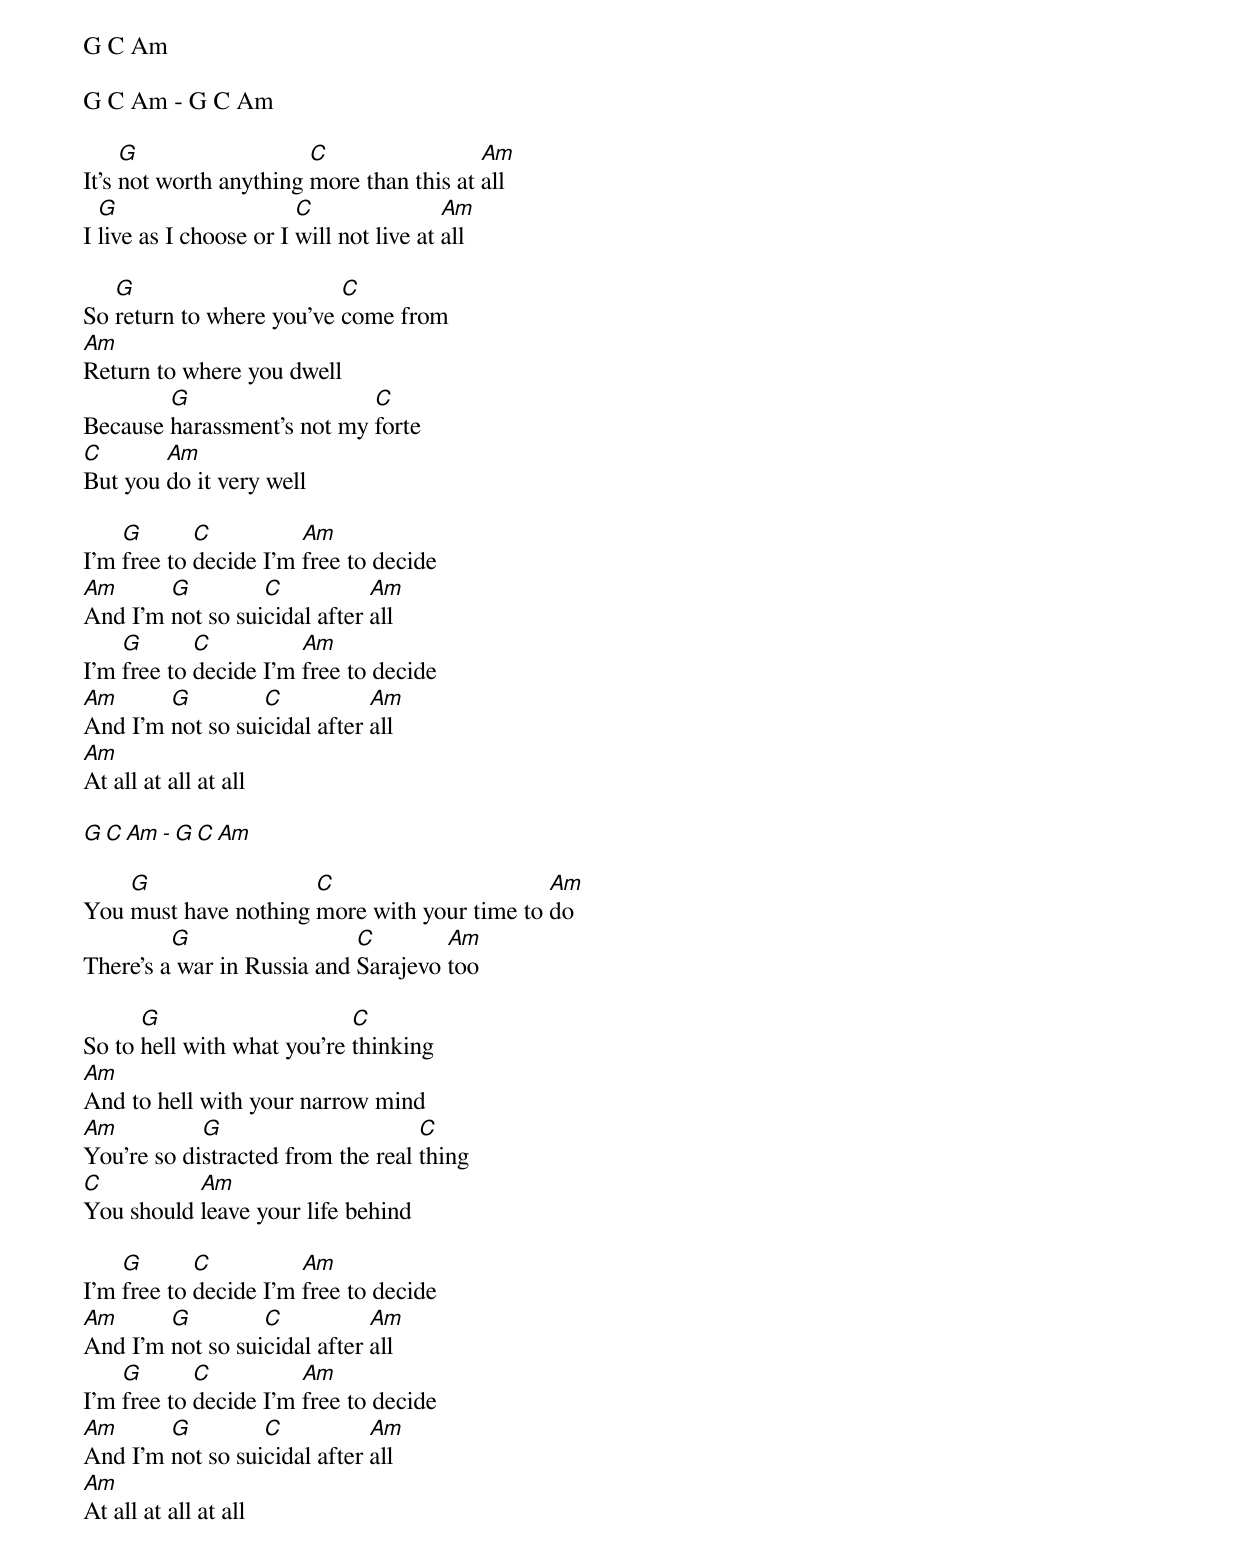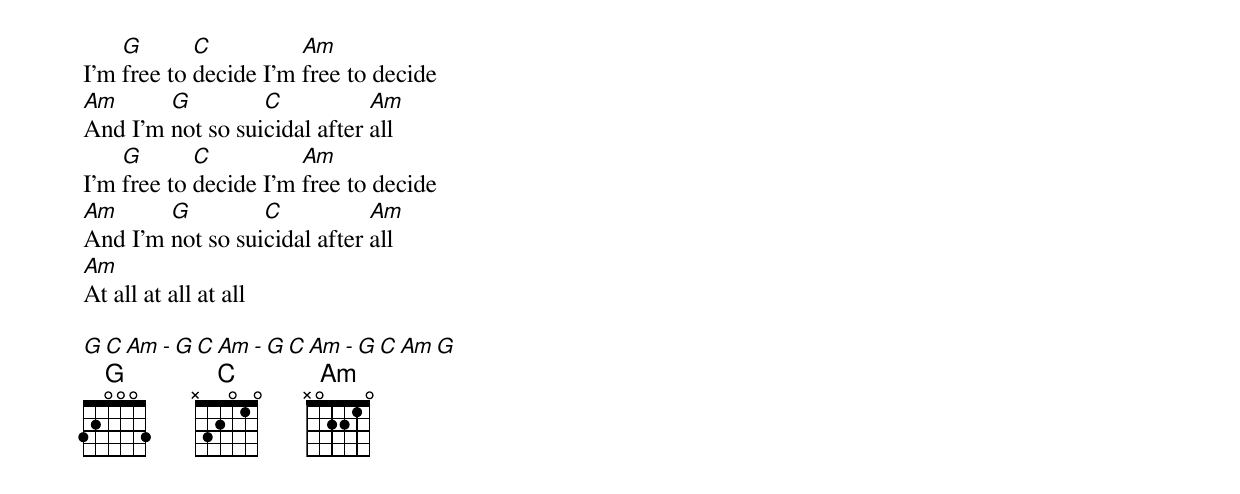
G C Am

G C Am - G C Am

     G                  C                 Am
It's not worth anything more than this at all
  G                     C                Am
I live as I choose or I will not live at all

   G                      C
So return to where you've come from
Am
Return to where you dwell
        G                   C
Because harassment's not my forte
C       Am
But you do it very well

    G       C          Am
I'm free to decide I'm free to decide
Am      G         C           Am
And I'm not so suicidal after all
    G       C          Am
I'm free to decide I'm free to decide
Am      G         C           Am
And I'm not so suicidal after all
Am
At all at all at all

G C Am - G C Am

    G                 C                      Am
You must have nothing more with your time to do
         G                  C        Am
There's a war in Russia and Sarajevo too

      G                     C
So to hell with what you're thinking
Am
And to hell with your narrow mind
Am          G                      C
You're so distracted from the real thing
C          Am
You should leave your life behind

    G       C          Am
I'm free to decide I'm free to decide
Am      G         C           Am
And I'm not so suicidal after all
    G       C          Am
I'm free to decide I'm free to decide
Am      G         C           Am
And I'm not so suicidal after all
Am
At all at all at all

    G       C          Am
I'm free to decide I'm free to decide
Am      G         C           Am
And I'm not so suicidal after all
    G       C          Am
I'm free to decide I'm free to decide
Am      G         C           Am
And I'm not so suicidal after all
Am
At all at all at all

G C Am - G C Am - G C Am - G C Am G
